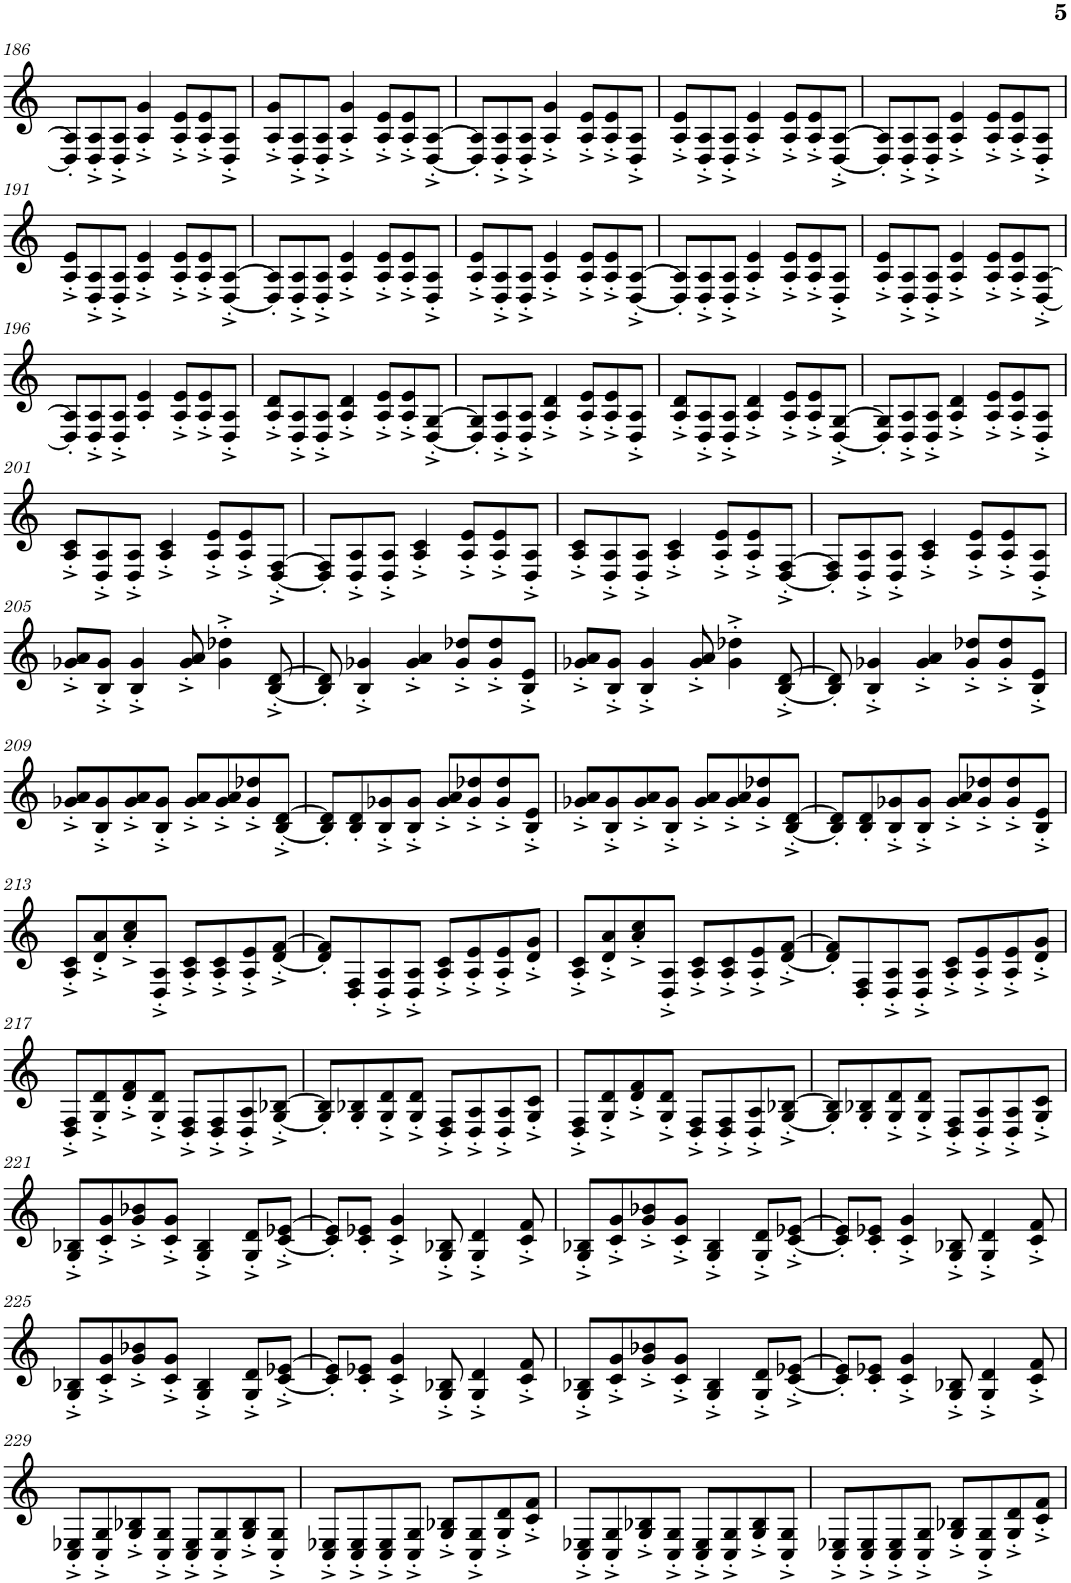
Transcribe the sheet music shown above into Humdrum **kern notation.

**kern
*part1
*staff1
*I"Marimba
*I'Mrm.
!!LO:PB:g=z
*clefG2
*k[]
*M4/4
=186
8D/]' 8A/]'L
8D/'^ 8A/'^
8D/'^ 8A/'^J
4A/'^ 4g/'^
8A/'^ 8e/'^L
8A/'^ 8e/'^
8D/'^ 8A/'^J
=187
8A/'^ 8g/'^L
8D/'^ 8A/'^
8D/'^ 8A/'^J
4A/'^ 4g/'^
8A/'^ 8e/'^L
8A/'^ 8e/'^
[8D/'^ [8A/'^J
=188
8D/]' 8A/]'L
8D/'^ 8A/'^
8D/'^ 8A/'^J
4A/'^ 4g/'^
8A/'^ 8e/'^L
8A/'^ 8e/'^
8D/'^ 8A/'^J
=189
8A/'^ 8e/'^L
8D/'^ 8A/'^
8D/'^ 8A/'^J
4A/'^ 4e/'^
8A/'^ 8e/'^L
8A/'^ 8e/'^
[8D/'^ [8A/'^J
=190
8D/]' 8A/]'L
8D/'^ 8A/'^
8D/'^ 8A/'^J
4A/'^ 4e/'^
8A/'^ 8e/'^L
8A/'^ 8e/'^
8D/'^ 8A/'^J
!!LO:LB:g=z
=191
8A/'^ 8e/'^L
8D/'^ 8A/'^
8D/'^ 8A/'^J
4A/'^ 4e/'^
8A/'^ 8e/'^L
8A/'^ 8e/'^
[8D/'^ [8A/'^J
=192
8D/]' 8A/]'L
8D/'^ 8A/'^
8D/'^ 8A/'^J
4A/'^ 4e/'^
8A/'^ 8e/'^L
8A/'^ 8e/'^
8D/'^ 8A/'^J
=193
8A/'^ 8e/'^L
8D/'^ 8A/'^
8D/'^ 8A/'^J
4A/'^ 4e/'^
8A/'^ 8e/'^L
8A/'^ 8e/'^
[8D/'^ [8A/'^J
=194
8D/]' 8A/]'L
8D/'^ 8A/'^
8D/'^ 8A/'^J
4A/'^ 4e/'^
8A/'^ 8e/'^L
8A/'^ 8e/'^
8D/'^ 8A/'^J
=195
8A/'^ 8e/'^L
8D/'^ 8A/'^
8D/'^ 8A/'^J
4A/'^ 4e/'^
8A/'^ 8e/'^L
8A/'^ 8e/'^
[8D/'^ [8A/'^J
!!LO:LB:g=z
=196
8D/]' 8A/]'L
8D/'^ 8A/'^
8D/'^ 8A/'^J
4A/' 4e/'
8A/'^ 8e/'^L
8A/'^ 8e/'^
8D/'^ 8A/'^J
=197
8A/'^ 8d/'^L
8D/'^ 8A/'^
8D/'^ 8A/'^J
4A/'^ 4d/'^
8A/'^ 8e/'^L
8A/'^ 8e/'^
[8D/'^ [8G/'^J
=198
8D/]' 8G/]'L
8D/'^ 8A/'^
8D/'^ 8A/'^J
4A/'^ 4d/'^
8A/'^ 8e/'^L
8A/'^ 8e/'^
8D/'^ 8A/'^J
=199
8A/'^ 8d/'^L
8D/'^ 8A/'^
8D/'^ 8A/'^J
4A/'^ 4d/'^
8A/'^ 8e/'^L
8A/'^ 8e/'^
[8D/'^ [8G/'^J
=200
8D/]' 8G/]'L
8D/'^ 8A/'^
8D/'^ 8A/'^J
4A/'^ 4d/'^
8A/'^ 8e/'^L
8A/'^ 8e/'^
8D/'^ 8A/'^J
!!LO:LB:g=z
=201
8A/'^ 8c/'^L
8D/'^ 8A/'^
8D/'^ 8A/'^J
4A/'^ 4c/'^
8A/'^ 8e/'^L
8A/'^ 8e/'^
[8D/'^ [8F/'^J
=202
8D/]' 8F/]'L
8D/'^ 8A/'^
8D/'^ 8A/'^J
4A/'^ 4c/'^
8A/'^ 8e/'^L
8A/'^ 8e/'^
8D/'^ 8A/'^J
=203
8A/'^ 8c/'^L
8D/'^ 8A/'^
8D/'^ 8A/'^J
4A/'^ 4c/'^
8A/'^ 8e/'^L
8A/'^ 8e/'^
[8D/'^ [8F/'^J
=204
8D/]' 8F/]'L
8D/'^ 8A/'^
8D/'^ 8A/'^J
4A/'^ 4c/'^
8A/'^ 8e/'^L
8A/'^ 8e/'^
8D/'^ 8A/'^J
!!LO:LB:g=z
=205
8g-X/'^ 8a/'^L
8B/'^ 8g-/'^J
4B/'^ 4g-/'^
8g-/'^ 8a/'^
4g-\'^ 4dd-X\'^
[8B/'^ [8d/'^
=206
8B/]' 8d/]'
4B/'^ 4g-X/'^
4g-/'^ 4a/'^
8g-/'^ 8dd-X/'^L
8g-/'^ 8dd-/'^
8B/'^ 8e/'^J
=207
8g-X/'^ 8a/'^L
8B/'^ 8g-/'^J
4B/'^ 4g-/'^
8g-/'^ 8a/'^
4g-\'^ 4dd-X\'^
[8B/'^ [8d/'^
=208
8B/]' 8d/]'
4B/'^ 4g-X/'^
4g-/'^ 4a/'^
8g-/'^ 8dd-X/'^L
8g-/'^ 8dd-/'^
8B/'^ 8e/'^J
!!LO:LB:g=z
=209
8g-X/'^ 8a/'^L
8B/'^ 8g-/'^
8g-/'^ 8a/'^
8B/'^ 8g-/'^J
8g-/'^ 8a/'^L
8g-/'^ 8a/'^
8g-/'^ 8dd-X/'^
[8B/'^ [8d/'^J
=210
8B/]' 8d/]'L
8B/' 8d/'
8B/'^ 8g-X/'^
8B/'^ 8g-/'^J
8g-/'^ 8a/'^L
8g-/'^ 8dd-X/'^
8g-/'^ 8dd-/'^
8B/'^ 8e/'^J
=211
8g-X/'^ 8a/'^L
8B/'^ 8g-/'^
8g-/'^ 8a/'^
8B/'^ 8g-/'^J
8g-/'^ 8a/'^L
8g-/'^ 8a/'^
8g-/'^ 8dd-X/'^
[8B/'^ [8d/'^J
=212
8B/]' 8d/]'L
8B/' 8d/'
8B/'^ 8g-X/'^
8B/'^ 8g-/'^J
8g-/'^ 8a/'^L
8g-/'^ 8dd-X/'^
8g-/'^ 8dd-/'^
8B/'^ 8e/'^J
!!LO:LB:g=z
=213
8A/'^ 8c/'^L
8d/'^ 8a/'^
8a/'^ 8cc/'^
8D/'^ 8A/'^J
8A/'^ 8c/'^L
8A/'^ 8c/'^
8A/'^ 8e/'^
[8d/'^ [8f/'^J
=214
8d/]' 8f/]'L
8D/' 8F/'
8D/'^ 8A/'^
8D/'^ 8A/'^J
8A/'^ 8c/'^L
8A/'^ 8e/'^
8A/'^ 8e/'^
8d/'^ 8g/'^J
=215
8A/'^ 8c/'^L
8d/'^ 8a/'^
8a/'^ 8cc/'^
8D/'^ 8A/'^J
8A/'^ 8c/'^L
8A/'^ 8c/'^
8A/'^ 8e/'^
[8d/'^ [8f/'^J
=216
8d/]' 8f/]'L
8D/' 8F/'
8D/'^ 8A/'^
8D/'^ 8A/'^J
8A/'^ 8c/'^L
8A/'^ 8e/'^
8A/'^ 8e/'^
8d/'^ 8g/'^J
!!LO:LB:g=z
=217
8D/'^ 8F/'^L
8G/'^ 8d/'^
8d/'^ 8f/'^
8G/'^ 8d/'^J
8D/'^ 8F/'^L
8D/'^ 8F/'^
8D/'^ 8A/'^
[8G/'^ [8B-X/'^J
=218
8G/]' 8B-/]'L
8G/' 8B-X/'
8G/'^ 8d/'^
8G/'^ 8d/'^J
8D/'^ 8F/'^L
8D/'^ 8A/'^
8D/'^ 8A/'^
8G/'^ 8c/'^J
=219
8D/'^ 8F/'^L
8G/'^ 8d/'^
8d/'^ 8f/'^
8G/'^ 8d/'^J
8D/'^ 8F/'^L
8D/'^ 8F/'^
8D/'^ 8A/'^
[8G/'^ [8B-X/'^J
=220
8G/]' 8B-/]'L
8G/' 8B-X/'
8G/'^ 8d/'^
8G/'^ 8d/'^J
8D/'^ 8F/'^L
8D/'^ 8A/'^
8D/'^ 8A/'^
8G/'^ 8c/'^J
!!LO:LB:g=z
=221
8G/'^ 8B-X/'^L
8c/'^ 8g/'^
8g/'^ 8b-X/'^
8c/'^ 8g/'^J
4G/'^ 4B-/'^
8G/'^ 8d/'^L
[8c/'^ [8e-X/'^J
=222
8c/]' 8e-/]'L
8c/' 8e-X/'J
4c/'^ 4g/'^
8G/'^ 8B-X/'^
4G/'^ 4d/'^
8c/'^ 8f/'^
=223
8G/'^ 8B-X/'^L
8c/'^ 8g/'^
8g/'^ 8b-X/'^
8c/'^ 8g/'^J
4G/'^ 4B-/'^
8G/'^ 8d/'^L
[8c/'^ [8e-X/'^J
=224
8c/]' 8e-/]'L
8c/' 8e-X/'J
4c/'^ 4g/'^
8G/'^ 8B-X/'^
4G/'^ 4d/'^
8c/'^ 8f/'^
!!LO:LB:g=z
=225
8G/'^ 8B-X/'^L
8c/'^ 8g/'^
8g/'^ 8b-X/'^
8c/'^ 8g/'^J
4G/'^ 4B-/'^
8G/'^ 8d/'^L
[8c/'^ [8e-X/'^J
=226
8c/]' 8e-/]'L
8c/' 8e-X/'J
4c/'^ 4g/'^
8G/'^ 8B-X/'^
4G/'^ 4d/'^
8c/'^ 8f/'^
=227
8G/'^ 8B-X/'^L
8c/'^ 8g/'^
8g/'^ 8b-X/'^
8c/'^ 8g/'^J
4G/'^ 4B-/'^
8G/'^ 8d/'^L
[8c/'^ [8e-X/'^J
=228
8c/]' 8e-/]'L
8c/' 8e-X/'J
4c/'^ 4g/'^
8G/'^ 8B-X/'^
4G/'^ 4d/'^
8c/'^ 8f/'^
!!LO:LB:g=z
=229
8C/'^ 8E-X/'^L
8C/'^ 8G/'^
8G/'^ 8B-X/'^
8C/'^ 8G/'^J
8C/'^ 8E-/'^L
8C/'^ 8G/'^
8G/'^ 8B-/'^
8C/'^ 8G/'^J
=230
8C/'^ 8E-X/'^L
8C/'^ 8E-/'^
8C/'^ 8E-/'^
8C/'^ 8G/'^J
8G/'^ 8B-X/'^L
8C/'^ 8G/'^
8G/'^ 8d/'^
8c/'^ 8f/'^J
=231
8C/'^ 8E-X/'^L
8C/'^ 8G/'^
8G/'^ 8B-X/'^
8C/'^ 8G/'^J
8C/'^ 8E-/'^L
8C/'^ 8G/'^
8G/'^ 8B-/'^
8C/'^ 8G/'^J
=232
8C/'^ 8E-X/'^L
8C/'^ 8E-/'^
8C/'^ 8E-/'^
8C/'^ 8G/'^J
8G/'^ 8B-X/'^L
8C/'^ 8G/'^
8G/'^ 8d/'^
8c/'^ 8f/'^J
=
*-
